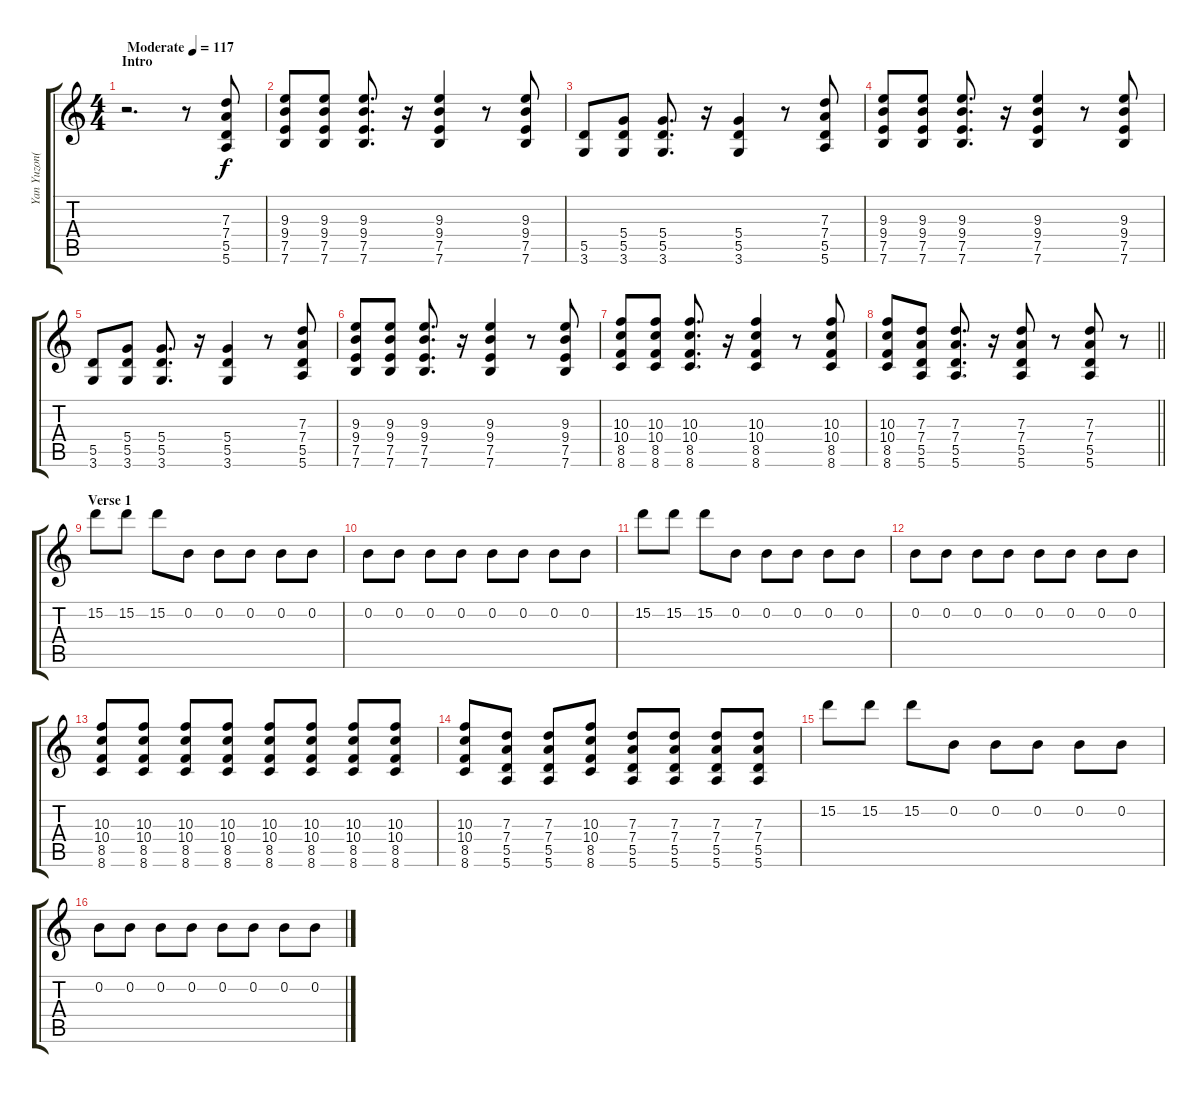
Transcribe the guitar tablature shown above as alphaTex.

\track ("Yan Yuzon(Lead)" "Yan Yuzon(") {instrument overdrivenguitar}
\staff {score tabs}
\tuning (E4 B3 G3 D3 A2 E2) {hide}
\ts (4 4)
\section ("" "Intro")
\tempo (117 "Moderate")
\clef g2
\ks c
r.2{d dy f instrument overdrivenguitar} r.8 (7.3 7.4 5.5 5.6).8 |
(9.3 9.4 7.5 7.6).8 (9.3 9.4 7.5 7.6).8 (9.3 9.4 7.5 7.6).8{d} r.16 (9.3 9.4 7.5 7.6).4 r.8 (9.3 9.4 7.5 7.6).8 |
(5.5 3.6).8 (5.4 5.5 3.6).8 (5.4 5.5 3.6).8{d} r.16 (5.4 5.5 3.6).4 r.8 (7.3 7.4 5.5 5.6).8 |
(9.3 9.4 7.5 7.6).8 (9.3 9.4 7.5 7.6).8 (9.3 9.4 7.5 7.6).8{d} r.16 (9.3 9.4 7.5 7.6).4 r.8 (9.3 9.4 7.5 7.6).8 |
(5.5 3.6).8 (5.4 5.5 3.6).8 (5.4 5.5 3.6).8{d} r.16 (5.4 5.5 3.6).4 r.8 (7.3 7.4 5.5 5.6).8 |
(9.3 9.4 7.5 7.6).8 (9.3 9.4 7.5 7.6).8 (9.3 9.4 7.5 7.6).8{d} r.16 (9.3 9.4 7.5 7.6).4 r.8 (9.3 9.4 7.5 7.6).8 |
(10.3 10.4 8.5 8.6).8 (10.3 10.4 8.5 8.6).8 (10.3 10.4 8.5 8.6).8{d} r.16 (10.3 10.4 8.5 8.6).4 r.8 (10.3 10.4 8.5 8.6).8 |
\barLineRight lightlight
(10.3 10.4 8.5 8.6).8 (7.3 7.4 5.5 5.6).8 (7.3 7.4 5.5 5.6).8{d} r.16 (7.3 7.4 5.5 5.6).8 r.8 (7.3 7.4 5.5 5.6).8 r.8 |
\section ("" "Verse 1")
15.2.8{volume 4 instrument distortionguitar} 15.2.8 15.2.8 0.2.8 0.2.8 0.2.8 0.2.8 0.2.8 |
0.2.8 0.2.8 0.2.8 0.2.8 0.2.8 0.2.8 0.2.8 0.2.8 |
15.2.8 15.2.8 15.2.8 0.2.8 0.2.8 0.2.8 0.2.8 0.2.8 |
0.2.8 0.2.8 0.2.8 0.2.8 0.2.8 0.2.8 0.2.8 0.2.8 |
(10.3 10.4 8.5 8.6).8{volume 11 instrument distortionguitar} (10.3 10.4 8.5 8.6).8 (10.3 10.4 8.5 8.6).8 (10.3 10.4 8.5 8.6).8 (10.3 10.4 8.5 8.6).8 (10.3 10.4 8.5 8.6).8 (10.3 10.4 8.5 8.6).8 (10.3 10.4 8.5 8.6).8 |
(10.3 10.4 8.5 8.6).8 (7.3 7.4 5.5 5.6).8 (7.3 7.4 5.5 5.6).8 (10.3 10.4 8.5 8.6).8 (7.3 7.4 5.5 5.6).8 (7.3 7.4 5.5 5.6).8 (7.3 7.4 5.5 5.6).8 (7.3 7.4 5.5 5.6).8 |
15.2.8{volume 4 instrument distortionguitar} 15.2.8 15.2.8 0.2.8 0.2.8 0.2.8 0.2.8 0.2.8 |
0.2.8 0.2.8 0.2.8 0.2.8 0.2.8 0.2.8 0.2.8 0.2.8
